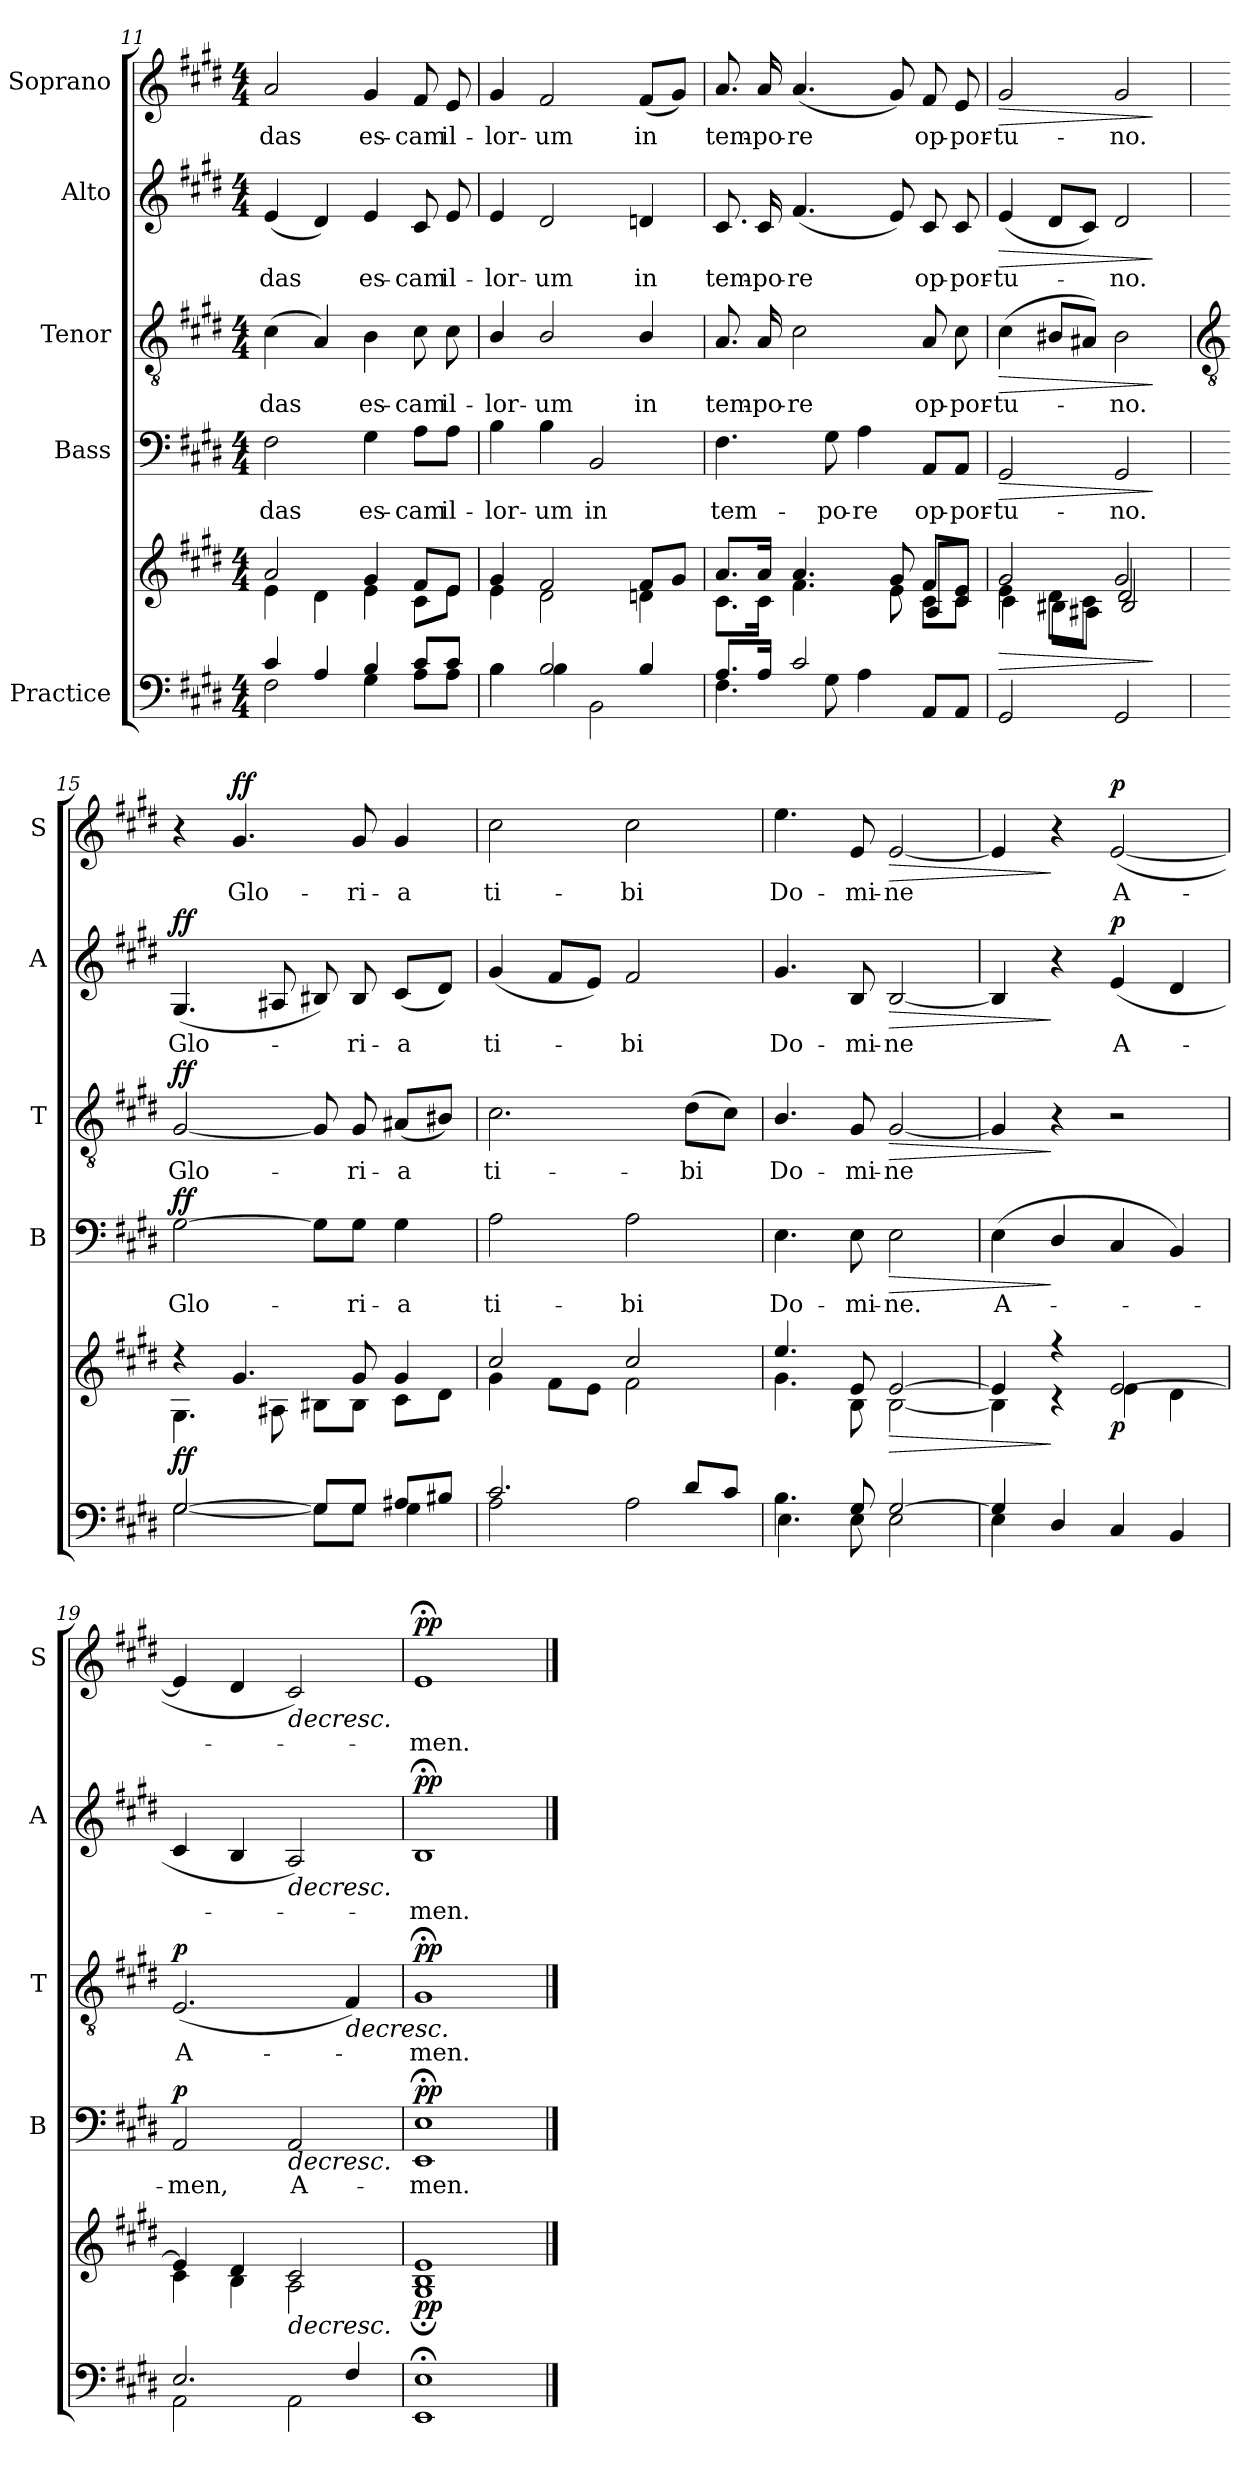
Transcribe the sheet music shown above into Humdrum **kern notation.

**kern	**kern	**dynam	**kern	**text	**dynam	**kern	**text	**dynam	**kern	**text	**dynam	**kern	**text	**dynam
*part5	*part5	*part5	*part4	*part4	*part4	*part3	*part3	*part3	*part2	*part2	*part2	*part1	*part1	*part1
*staff6	*staff5	*staff5/6	*staff4	*staff4	*staff4	*staff3	*staff3	*staff3	*staff2	*staff2	*staff2	*staff1	*staff1	*staff1
*I"Practice	*	*	*I"Bass	*	*	*I"Tenor	*	*	*I"Alto	*	*	*I"Soprano	*	*
*	*	*	*I'B	*	*	*I'T	*	*	*I'A	*	*	*I'S	*	*
*clefF4	*clefG2	*	*clefF4	*	*	*clefGv2	*	*	*clefG2	*	*	*clefG2	*	*
*k[f#c#g#d#]	*k[f#c#g#d#]	*	*k[f#c#g#d#]	*	*	*k[f#c#g#d#]	*	*	*k[f#c#g#d#]	*	*	*k[f#c#g#d#]	*	*
*E:	*E:	*	*E:	*	*	*E:	*	*	*E:	*	*	*E:	*	*
*M4/4	*M4/4	*	*M4/4	*	*	*M4/4	*	*	*M4/4	*	*	*M4/4	*	*
=11	=11	=11	=11	=11	=11	=11	=11	=11	=11	=11	=11	=11	=11	=11
*^	*^	*	*	*	*	*	*	*	*	*	*	*	*	*
!	!	!	!	!	!	!LO:LY:b	!	!	!LO:LY:b	!	!	!LO:LY:b	!	!	!LO:LY:b	!
4c#/	2F#	2a	4e\	.	2F#	das	.	(<4c#	das	.	(<4e	das	.	2a	das	.
4A/	.	.	4d#\	.	.	.	.	4A)	.	.	4d#)	.	.	.	.	.
!	!	!	!	!	!	!LO:LY:b	!	!	!LO:LY:b	!	!	!LO:LY:b	!	!	!LO:LY:b	!
4B	4G#	4g#	4e	.	4G#	es-	.	4B	es-	.	4e	es-	.	4g#	es-	.
!	!	!	!	!	!	!LO:LY:b	!	!	!LO:LY:b	!	!	!LO:LY:b	!	!	!LO:LY:b	!
8c#L	8AL	8f#L	8c#L	.	8A\L	-cam	.	8c#	-cam	.	8c#	-cam	.	8f#	-cam	.
!	!	!	!	!	!	!LO:LY:b	!	!	!LO:LY:b	!	!	!LO:LY:b	!	!	!LO:LY:b	!
8c#J	8AJ	8eJ	8eJ	.	8A\J	il-	.	8c#	il-	.	8e	il-	.	8e	il-	.
=12	=12	=12	=12	=12	=12	=12	=12	=12	=12	=12	=12	=12	=12	=12	=12	=12
!	!	!	!	!	!	!LO:LY:b	!	!	!LO:LY:b	!	!	!LO:LY:b	!	!	!LO:LY:b	!
4B\	4B	4g#	4e	.	4B	-lor-	.	4B/	-lor-	.	4e	-lor-	.	4g#	-lor-	.
!	!	!	!	!	!	!LO:LY:b	!	!	!LO:LY:b	!	!	!LO:LY:b	!	!	!LO:LY:b	!
2B/	4B	2f#	2d#	.	4B	-um	.	2B/	-um	.	2d#	-um	.	2f#	-um	.
!	!	!	!	!	!	!LO:LY:b	!	!	!	!	!	!	!	!	!	!
.	2BB\	.	.	.	2BB	in	.	.	.	.	.	.	.	.	.	.
!	!	!	!	!	!	!	!	!	!LO:LY:b	!	!	!LO:LY:b	!	!	!LO:LY:b	!
4B/	.	8f#L	4dn\	.	.	.	.	4B/	in	.	4dn	in	.	(<8f#L	in	.
.	.	8g#J	.	.	.	.	.	.	.	.	.	.	.	8g#J)	.	.
=13	=13	=13	=13	=13	=13	=13	=13	=13	=13	=13	=13	=13	=13	=13	=13	=13
*	*	*	*^	*	*	*	*	*	*	*	*	*	*	*	*	*
!	!	!	!	!	!	!	!LO:LY:b	!	!	!LO:LY:b	!	!	!LO:LY:b	!	!	!LO:LY:b	!
8.A/L	4.F#	8.aL	8.c#L	2.ryy	.	4.F#	tem-	.	8.A	tem-	.	8.c#	tem-	.	8.a	tem-	.
!	!	!	!	!	!	!	!	!	!	!LO:LY:b	!	!	!LO:LY:b	!	!	!LO:LY:b	!
16A/J	.	16aJ	16c#J	.	.	.	.	.	16A	-po-	.	16c#	-po-	.	16a	-po-	.
!	!	!	!	!	!	!	!	!	!	!LO:LY:b	!	!	!LO:LY:b	!	!	!LO:LY:b	!
2c#/	.	4.a	4.f#	.	.	.	.	.	2c#	-re	.	(<4.f#	-re	.	(<4.a	-re	.
!	!	!	!	!	!	!	!LO:LY:b	!	!	!	!	!	!	!	!	!	!
.	8G#	.	.	.	.	8G#	-po-	.	.	.	.	.	.	.	.	.	.
!	!	!	!	!	!	!	!LO:LY:b	!	!	!	!	!	!	!	!	!	!
.	4A	.	.	.	.	4A	-re	.	.	.	.	.	.	.	.	.	.
.	.	8g#	8e	.	.	.	.	.	.	.	.	8e)	.	.	8g#)	.	.
!	!	!	!	!	!	!	!LO:LY:b	!	!	!LO:LY:b	!	!	!LO:LY:b	!	!	!LO:LY:b	!
4ryy	8AAL	8f#L	8c#L	8A/L	.	8AA/L	op-	.	8A	op-	.	8c#	op-	.	8f#	op-	.
!	!	!	!	!	!	!	!LO:LY:b	!	!	!LO:LY:b	!	!	!LO:LY:b	!	!	!LO:LY:b	!
.	8AAJ	8eJ	8c#J	8c#\J	.	8AA/J	-por-	.	8c#	-por-	.	8c#	-por-	.	8e	-por-	.
=14	=14	=14	=14	=14	=14	=14	=14	=14	=14	=14	=14	=14	=14	=14	=14	=14	=14
!	!	!	!	!	!LO:HP:b	!	!LO:LY:b	!LO:HP:b	!	!LO:LY:b	!LO:HP:b	!	!LO:LY:b	!LO:HP:b	!	!LO:LY:b	!LO:HP:b
*v	*v	*	*	*	*	*	*	*	*	*	*	*	*	*	*	*	*
2GG#	2g#	4e\	4c#\	>	2GG#	-tu-	>	(<4c#	-tu-	>	(<4e	-tu-	>	2g#	-tu-	>
.	.	8d#\L	8B#X\L	.	.	.	.	8B#XL	.	.	8d#L	.	.	.	.	.
.	.	8c#\J	8A#X\J	.	.	.	.	8A#XJ)	.	.	8c#J)	.	.	.	.	.
!	!	!	!	!	!	!LO:LY:b	!	!	!LO:LY:b	!	!	!LO:LY:b	!	!	!LO:LY:b	!
2GG#	2g#	2d#/	2B#/	.	2GG#	-no.	.	2B#	no.	.	2d#	no.	.	2g#	-no.	.
*	*v	*v	*v	*	*	*	*	*	*	*	*	*	*	*	*	*
.	.	]	.	.	]	.	.	]	.	.	]	.	.	]
!!LO:LB:g=z
=15	=15	=15	=15	=15	=15	=15	=15	=15	=15	=15	=15	=15	=15	=15
*	*	*	*	*	*	*clefGv2	*	*	*	*	*	*	*	*
*^	*^	*	*	*	*	*	*	*	*	*	*	*	*	*
!	!	!	!	!LO:DY:b	!	!LO:LY:b	!LO:DY:b	!	!LO:LY:b	!LO:DY:b	!	!LO:LY:b	!LO:DY:b	!	!	!
[2G#	[2G#	4r	4.G#\	ff	[2G#	Glo-	ff	[2G#	Glo-	ff	(<4.G#	Glo-	ff	4r	.	.
!	!	!	!	!	!	!	!	!	!	!	!	!	!	!	!LO:LY:b	!LO:DY:b
.	.	4.g#/	.	.	.	.	.	.	.	.	.	.	.	4.g#	Glo-	ff
.	.	.	8A#X\	.	.	.	.	.	.	.	8A#X	.	.	.	.	.
8G#L]	8G#L]	.	8B#X\L	.	8G#\L]	.	.	8G#]	.	.	8B#X)	.	.	.	.	.
!	!	!	!	!	!	!LO:LY:b	!	!	!LO:LY:b	!	!	!LO:LY:b	!	!	!LO:LY:b	!
8G#J	8G#J	8g#/	8B#\J	.	8G#\J	ri-	.	8G#	ri-	.	8B#	ri-	.	8g#	-ri-	.
!	!	!	!	!	!	!LO:LY:b	!	!	!LO:LY:b	!	!	!LO:LY:b	!	!	!LO:LY:b	!
8A#X/L	4G#	4g#/	8c#\L	.	4G#	-a	.	(<8A#XL	-a	.	(<8c#L	-a	.	4g#	-a	.
8B#X/J	.	.	8d#\J	.	.	.	.	8B#XJ)	.	.	8d#J)	.	.	.	.	.
=16	=16	=16	=16	=16	=16	=16	=16	=16	=16	=16	=16	=16	=16	=16	=16	=16
!	!	!	!	!	!	!LO:LY:b	!	!	!LO:LY:b	!	!	!LO:LY:b	!	!	!LO:LY:b	!
2.c#/	2A	2cc#/	4g#\	.	2A	ti-	.	2.c#	ti-	.	(<4g#	ti-	.	2cc#	ti-	.
.	.	.	8f#\L	.	.	.	.	.	.	.	8f#L	.	.	.	.	.
.	.	.	8e\J	.	.	.	.	.	.	.	8eJ)	.	.	.	.	.
!	!	!	!	!	!	!LO:LY:b	!	!	!	!	!	!LO:LY:b	!	!	!LO:LY:b	!
.	2A	2cc#/	2f#	.	2A	-bi	.	.	.	.	2f#	bi	.	2cc#	-bi	.
!	!	!	!	!	!	!	!	!	!LO:LY:b	!	!	!	!	!	!	!
8d#/L	.	.	.	.	.	.	.	(>8d#L	-bi	.	.	.	.	.	.	.
8c#/J	.	.	.	.	.	.	.	8c#J)	.	.	.	.	.	.	.	.
=17	=17	=17	=17	=17	=17	=17	=17	=17	=17	=17	=17	=17	=17	=17	=17	=17
!	!	!	!	!	!	!LO:LY:b	!	!	!LO:LY:b	!	!	!LO:LY:b	!	!	!LO:LY:b	!
4.B\	4.E	4.ee/	4.g#\	.	4.E	Do-	.	4.B/	Do-	.	4.g#	Do-	.	4.ee	Do-	.
!	!	!	!	!	!	!LO:LY:b	!	!	!LO:LY:b	!	!	!LO:LY:b	!	!	!LO:LY:b	!
8G#	8E	8e/	8B	.	8E	-mi-	.	8G#	-mi-	.	8B	-mi-	.	8e	-mi-	.
!	!	!	!	!LO:HP:b	!	!LO:LY:b	!LO:HP:b	!	!LO:LY:b	!LO:HP:b	!	!LO:LY:b	!LO:HP:b	!	!LO:LY:b	!LO:HP:b
[2G#	2E	[2e/	[2B	>	2E	-ne.	>	[2G#	-ne	>	[2B	-ne	>	[2e	-ne	>
=18	=18	=18	=18	=18	=18	=18	=18	=18	=18	=18	=18	=18	=18	=18	=18	=18
!	!	!	!	!	!	!LO:LY:b	!	!	!	!	!	!	!	!	!	!
4G#]	4E	4e/]	4B]	.	(<4E	A-	.	4G#]	.	.	4B]	.	.	4e]	.	.
4ryy	4D#/	4r	4r	]	4D#/	.	]	4r	.	]	4r	.	]	4r	.	]
!	!	!	!	!LO:DY:b	!	!	!	!	!	!	!	!LO:LY:b	!LO:DY:b	!	!LO:LY:b	!LO:DY:b
2ryy	4C#	[2e/	4e\	p	4C#	.	.	2r	.	.	(<4e	A-	p	(<[2e	A-	p
.	4BB	.	4d#\	.	4BB)	.	.	.	.	.	4d#	.	.	.	.	.
=19	=19	=19	=19	=19	=19	=19	=19	=19	=19	=19	=19	=19	=19	=19	=19	=19
!	!	!	!	!	!	!LO:LY:b	!LO:DY:b	!	!LO:LY:b	!LO:DY:b	!	!	!	!	!	!
2.E/	2AA\	4e/]	4c#	.	2AA	men,	p	(<2.E	A-	p	4c#	.	.	4e]	.	.
.	.	4d#/	4B	.	.	.	.	.	.	.	4B	.	.	4d#	.	.
!	!	!	!	!LO:HP:b	!	!LO:LY:b	!LO:HP:b	!	!	!	!	!	!LO:HP:b	!	!	!LO:HP:b
.	2AA\	2c#/	2A	>	2AA	A-	>	.	.	.	2A)	.	>	2c#)	.	>
!	!	!	!	!	!	!	!	!	!	!LO:HP:b	!	!	!	!	!	!
4F#/	.	.	.	.	.	.	.	4F#)	.	>	.	.	.	.	.	.
*v	*v	*	*	*	*	*	*	*	*	*	*	*	*	*	*	*
=20	=20	=20	=20	=20	=20	=20	=20	=20	=20	=20	=20	=20	=20	=20	=20
*	*	*^	*	*	*	*	*	*	*	*	*	*	*	*	*
!	!	!	!	!LO:DY:b	!	!LO:LY:b	!LO:DY:b	!	!LO:LY:b	!LO:DY:b	!	!LO:LY:b	!LO:DY:b	!	!LO:LY:b	!LO:DY:b
1EE; 1E;	1e/	1B;<	1G#	pp	1EE;< 1E;<	men.	pp	1G#;<	men.	pp	1B;<	men.	pp	1e;<	men.	pp
*	*v	*v	*v	*	*	*	*	*	*	*	*	*	*	*	*	*
.	.	]	.	.	]	.	.	]	.	.	]	.	.	]
==	==	==	==	==	==	==	==	==	==	==	==	==	==	==
*-	*-	*-	*-	*-	*-	*-	*-	*-	*-	*-	*-	*-	*-	*-
